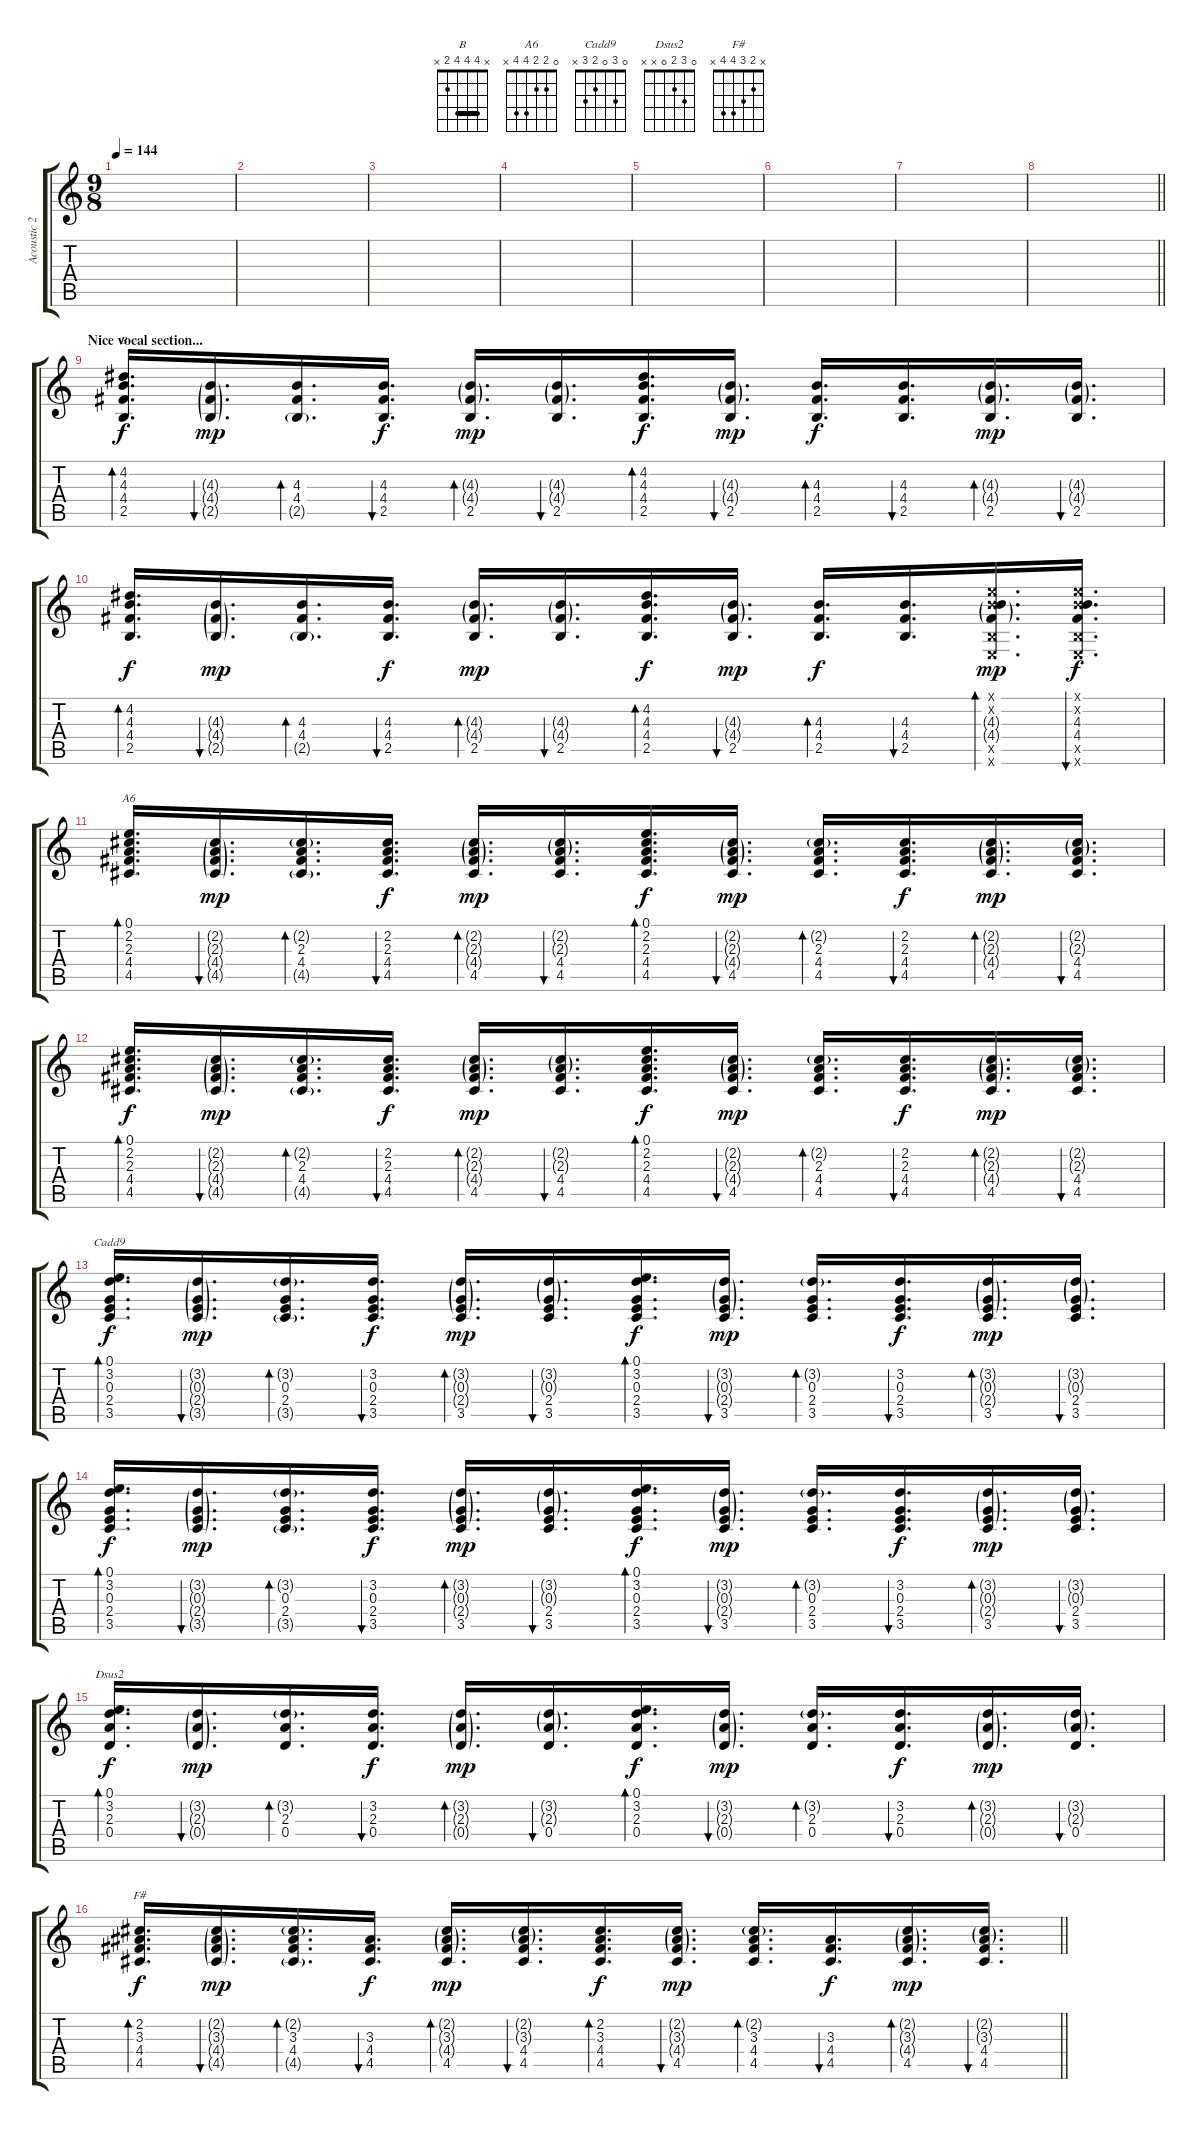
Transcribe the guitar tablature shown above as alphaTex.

\track ("Acoustic 2 (Dub) (MIDI!)" "Acoustic 2") {instrument acousticguitarsteel}
\staff {score tabs}
\tuning (E4 B3 G3 D3 A2 E2) {hide}
\chord ("B" x 4 4 4 2 x) {barre 4}
\chord ("A6" 0 2 2 4 4 x)
\chord ("Cadd9" 0 3 0 2 3 x)
\chord ("Dsus2" 0 3 2 0 x x)
\chord ("F#" x 2 3 4 4 x)
\ts (9 8)
\tempo 144
\clef g2
\ks c
|
|
|
|
|
|
|
\barLineRight lightlight
|
\section ("" "Nice vocal section...")
(4.2 4.3 4.4 2.5).16{d bd 60 ch "B" dy f} (4.3{g} 4.4{g} 2.5{g}).16{d bu 60 dy mp} (4.3 4.4 2.5{g}).16{d bd 60} (4.3 4.4 2.5).16{d bu 60 dy f} (4.3{g} 4.4{g} 2.5).16{d bd 60 dy mp} (4.3{g} 4.4{g} 2.5).16{d bu 60} (4.2 4.3 4.4 2.5).16{d bd 60 dy f} (4.3{g} 4.4{g} 2.5).16{d bu 60 dy mp} (4.3 4.4 2.5).16{d bd 60 dy f} (4.3 4.4 2.5).16{d bu 60} (4.3{g} 4.4{g} 2.5).16{d bd 60 dy mp} (4.3{g} 4.4{g} 2.5).16{d bu 60} |
(4.2 4.3 4.4 2.5).16{d bd 60 dy f} (4.3{g} 4.4{g} 2.5{g}).16{d bu 60 dy mp} (4.3 4.4 2.5{g}).16{d bd 60} (4.3 4.4 2.5).16{d bu 60 dy f} (4.3{g} 4.4{g} 2.5).16{d bd 60 dy mp} (4.3{g} 4.4{g} 2.5).16{d bu 60} (4.2 4.3 4.4 2.5).16{d bd 60 dy f} (4.3{g} 4.4{g} 2.5).16{d bu 60 dy mp} (4.3 4.4 2.5).16{d bd 60 dy f} (4.3 4.4 2.5).16{d bu 60} (0.1{x} 0.2{x} 4.3{g} 4.4{g} 2.5{x} 0.6{x}).16{d bd 60 dy mp} (0.1{x} 0.2{x} 4.3 4.4 2.5{x} 0.6{x}).16{d bu 60 dy f} |
(0.1 2.2 2.3 4.4 4.5).16{d bd 60 ch "A6"} (2.2{g} 2.3{g} 4.4{g} 4.5{g}).16{d bu 60 dy mp} (2.2{g} 2.3 4.4 4.5{g}).16{d bd 60} (2.2 2.3 4.4 4.5).16{d bu 60 dy f} (2.2{g} 2.3{g} 4.4{g} 4.5).16{d bd 60 dy mp} (2.2{g} 2.3{g} 4.4 4.5).16{d bu 60} (0.1 2.2 2.3 4.4 4.5).16{d bd 60 dy f} (2.2{g} 2.3{g} 4.4{g} 4.5).16{d bu 60 dy mp} (2.2{g} 2.3 4.4 4.5).16{d bd 60} (2.2 2.3 4.4 4.5).16{d bu 60 dy f} (2.2{g} 2.3{g} 4.4{g} 4.5).16{d bd 60 dy mp} (2.2{g} 2.3{g} 4.4 4.5).16{d bu 60} |
(0.1 2.2 2.3 4.4 4.5).16{d bd 60 dy f} (2.2{g} 2.3{g} 4.4{g} 4.5{g}).16{d bu 60 dy mp} (2.2{g} 2.3 4.4 4.5{g}).16{d bd 60} (2.2 2.3 4.4 4.5).16{d bu 60 dy f} (2.2{g} 2.3{g} 4.4{g} 4.5).16{d bd 60 dy mp} (2.2{g} 2.3{g} 4.4 4.5).16{d bu 60} (0.1 2.2 2.3 4.4 4.5).16{d bd 60 dy f} (2.2{g} 2.3{g} 4.4{g} 4.5).16{d bu 60 dy mp} (2.2{g} 2.3 4.4 4.5).16{d bd 60} (2.2 2.3 4.4 4.5).16{d bu 60 dy f} (2.2{g} 2.3{g} 4.4{g} 4.5).16{d bd 60 dy mp} (2.2{g} 2.3{g} 4.4 4.5).16{d bu 60} |
(0.1 3.2 0.3 2.4 3.5).16{d bd 60 ch "Cadd9" dy f} (3.2{g} 0.3{g} 2.4{g} 3.5{g}).16{d bu 60 dy mp} (3.2{g} 0.3 2.4 3.5{g}).16{d bd 60} (3.2 0.3 2.4 3.5).16{d bu 60 dy f} (3.2{g} 0.3{g} 2.4{g} 3.5).16{d bd 60 dy mp} (3.2{g} 0.3{g} 2.4 3.5).16{d bu 60} (0.1 3.2 0.3 2.4 3.5).16{d bd 60 dy f} (3.2{g} 0.3{g} 2.4{g} 3.5).16{d bu 60 dy mp} (3.2{g} 0.3 2.4 3.5).16{d bd 60} (3.2 0.3 2.4 3.5).16{d bu 60 dy f} (3.2{g} 0.3{g} 2.4{g} 3.5).16{d bd 60 dy mp} (3.2{g} 0.3{g} 2.4 3.5).16{d bu 60} |
(0.1 3.2 0.3 2.4 3.5).16{d bd 60 dy f} (3.2{g} 0.3{g} 2.4{g} 3.5{g}).16{d bu 60 dy mp} (3.2{g} 0.3 2.4 3.5{g}).16{d bd 60} (3.2 0.3 2.4 3.5).16{d bu 60 dy f} (3.2{g} 0.3{g} 2.4{g} 3.5).16{d bd 60 dy mp} (3.2{g} 0.3{g} 2.4 3.5).16{d bu 60} (0.1 3.2 0.3 2.4 3.5).16{d bd 60 dy f} (3.2{g} 0.3{g} 2.4{g} 3.5).16{d bu 60 dy mp} (3.2{g} 0.3 2.4 3.5).16{d bd 60} (3.2 0.3 2.4 3.5).16{d bu 60 dy f} (3.2{g} 0.3{g} 2.4{g} 3.5).16{d bd 60 dy mp} (3.2{g} 0.3{g} 2.4 3.5).16{d bu 60} |
(0.1 3.2 2.3 0.4).16{d bd 60 ch "Dsus2" dy f} (3.2{g} 2.3{g} 0.4{g}).16{d bu 60 dy mp} (3.2{g} 2.3 0.4).16{d bd 60} (3.2 2.3 0.4).16{d bu 60 dy f} (3.2{g} 2.3{g} 0.4{g}).16{d bd 60 dy mp} (3.2{g} 2.3{g} 0.4).16{d bu 60} (0.1 3.2 2.3 0.4).16{d bd 60 dy f} (3.2{g} 2.3{g} 0.4{g}).16{d bu 60 dy mp} (3.2{g} 2.3 0.4).16{d bd 60} (3.2 2.3 0.4).16{d bu 60 dy f} (3.2{g} 2.3{g} 0.4{g}).16{d bd 60 dy mp} (3.2{g} 2.3{g} 0.4).16{d bu 60} |
\barLineRight lightlight
(2.2 3.3 4.4 4.5).16{d bd 60 ch "F#" dy f} (2.2{g} 3.3{g} 4.4{g} 4.5{g}).16{d bu 60 dy mp} (2.2{g} 3.3 4.4 4.5{g}).16{d bd 60} (3.3 4.4 4.5).16{d bu 60 dy f} (2.2{g} 3.3{g} 4.4{g} 4.5).16{d bd 60 dy mp} (2.2{g} 3.3{g} 4.4 4.5).16{d bu 60} (2.2 3.3 4.4 4.5).16{d bd 60 dy f} (2.2{g} 3.3{g} 4.4{g} 4.5).16{d bu 60 dy mp} (2.2{g} 3.3 4.4 4.5).16{d bd 60} (3.3 4.4 4.5).16{d bu 60 dy f} (2.2{g} 3.3{g} 4.4{g} 4.5).16{d bd 60 dy mp} (2.2{g} 3.3{g} 4.4 4.5).16{d bu 60}
